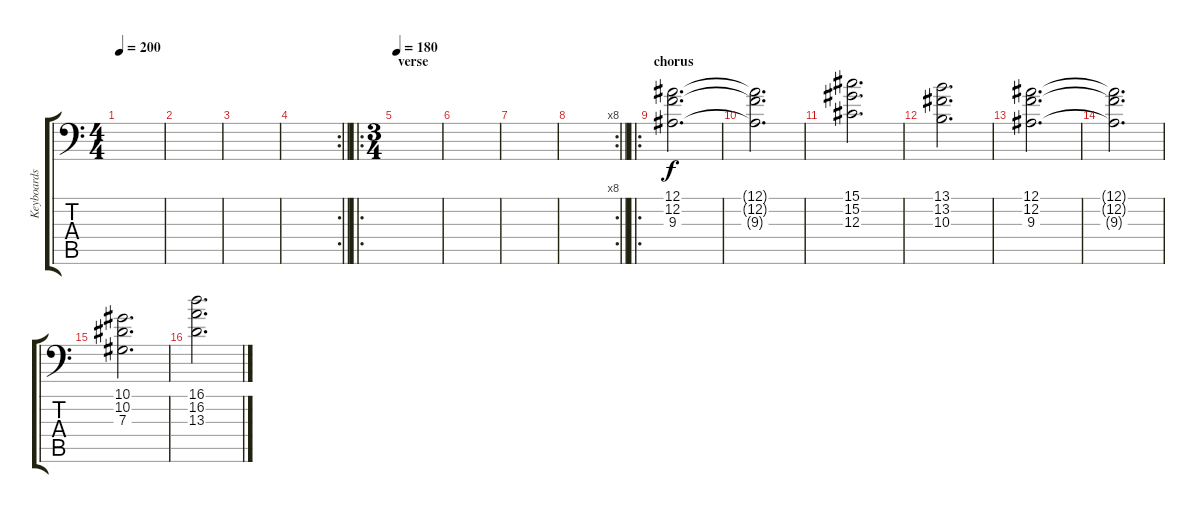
\track ("Keyboards" "Keyboards") {instrument stringensemble2}
\staff {score tabs}
\tuning (Bb3 F3 Db3 Ab2 Eb2 Bb1) {hide}
\ts (4 4)
\tempo 200
\clef f4
\ks c
|
|
|
\rc 2
\barLineRight lightlight
|
\ro
\ts (3 4)
\section ("" "verse")
\tempo 180
|
|
|
\rc 8
\barLineRight lightlight
|
\ro
\section ("" "chorus")
(12.1 12.2 9.3).2{d} |
(12.1{t} 12.2{t} 9.3{t}).2{d} |
(15.1 15.2 12.3).2{d} |
(13.1 13.2 10.3).2{d} |
(12.1 12.2 9.3).2{d} |
(12.1{t} 12.2{t} 9.3{t}).2{d} |
(10.1 10.2 7.3).2{d} |
(16.1 16.2 13.3).2{d}
